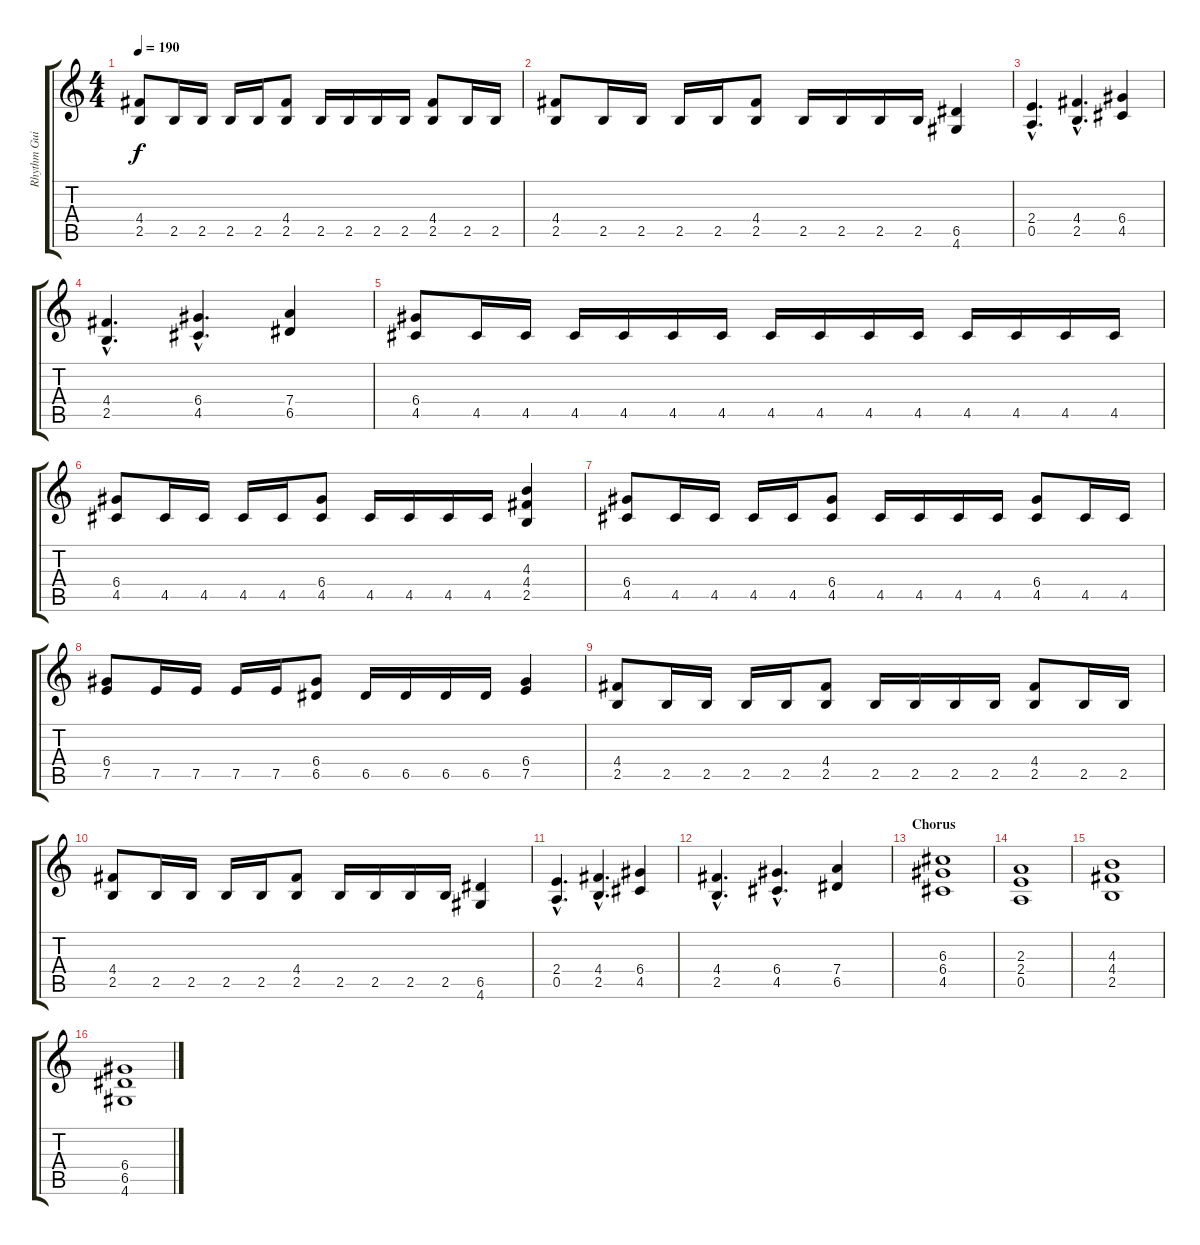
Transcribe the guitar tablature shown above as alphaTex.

\track ("Rhythm Guitar Left" "Rhythm Gui") {instrument distortionguitar}
\staff {score tabs}
\tuning (E4 B3 G3 D3 A2 E2) {hide}
\ts (4 4)
\tempo 190
\clef g2
\ks c
(4.4 2.5).8{dy f} 2.5.16 2.5.16 2.5.16 2.5.16 (4.4 2.5).8 2.5.16 2.5.16 2.5.16 2.5.16 (4.4 2.5).8 2.5.16 2.5.16 |
(4.4 2.5).8 2.5.16 2.5.16 2.5.16 2.5.16 (4.4 2.5).8 2.5.16 2.5.16 2.5.16 2.5.16 (6.5 4.6).4 |
(2.4{hac} 0.5{hac}).4{d} (4.4{hac} 2.5{hac}).4{d} (6.4 4.5).4 |
(4.4{hac} 2.5{hac}).4{d} (6.4{hac} 4.5{hac}).4{d} (7.4 6.5).4 |
(6.4 4.5).8 4.5.16 4.5.16 4.5.16 4.5.16 4.5.16 4.5.16 4.5.16 4.5.16 4.5.16 4.5.16 4.5.16 4.5.16 4.5.16 4.5.16 |
(6.4 4.5).8 4.5.16 4.5.16 4.5.16 4.5.16 (6.4 4.5).8 4.5.16 4.5.16 4.5.16 4.5.16 (4.3 4.4 2.5).4 |
(6.4 4.5).8 4.5.16 4.5.16 4.5.16 4.5.16 (6.4 4.5).8 4.5.16 4.5.16 4.5.16 4.5.16 (6.4 4.5).8 4.5.16 4.5.16 |
(6.4 7.5).8 7.5.16 7.5.16 7.5.16 7.5.16 (6.4 6.5).8 6.5.16 6.5.16 6.5.16 6.5.16 (6.4 7.5).4 |
(4.4 2.5).8 2.5.16 2.5.16 2.5.16 2.5.16 (4.4 2.5).8 2.5.16 2.5.16 2.5.16 2.5.16 (4.4 2.5).8 2.5.16 2.5.16 |
(4.4 2.5).8 2.5.16 2.5.16 2.5.16 2.5.16 (4.4 2.5).8 2.5.16 2.5.16 2.5.16 2.5.16 (6.5 4.6).4 |
(2.4{hac} 0.5{hac}).4{d} (4.4{hac} 2.5{hac}).4{d} (6.4 4.5).4 |
(4.4{hac} 2.5{hac}).4{d} (6.4{hac} 4.5{hac}).4{d} (7.4 6.5).4 |
\section ("" "Chorus")
(6.3 6.4 4.5).1 |
(2.3 2.4 0.5).1 |
(4.3 4.4 2.5).1 |
(6.4 6.5 4.6).1
